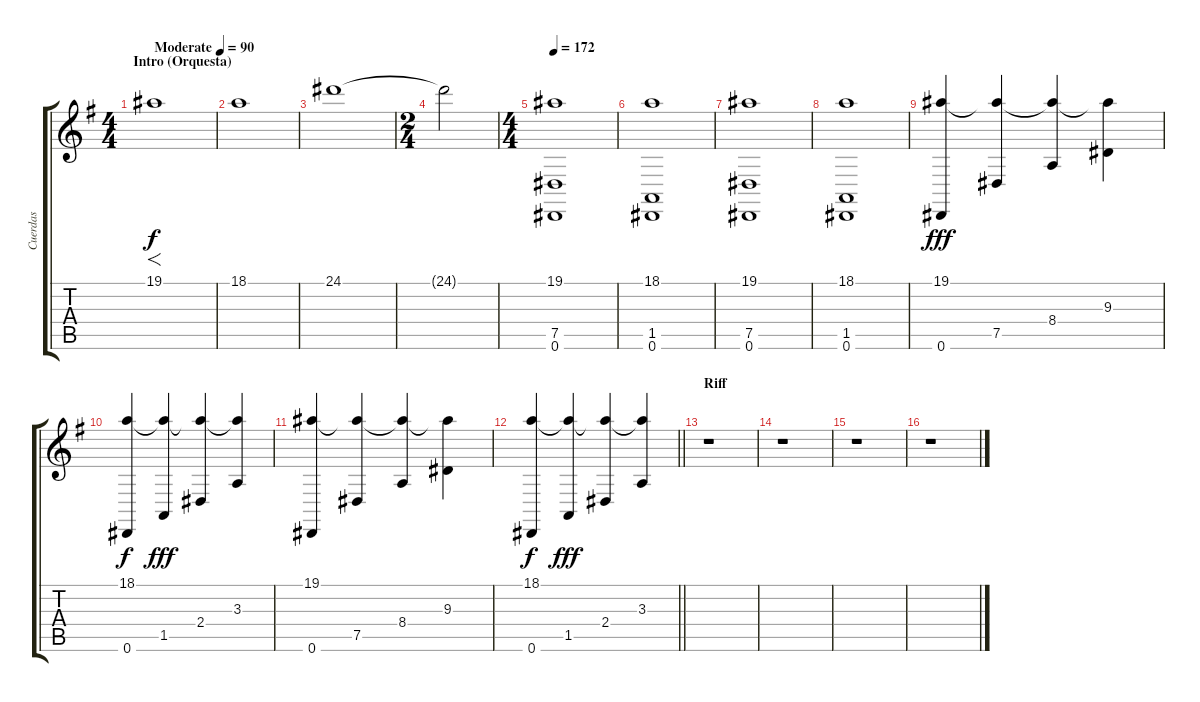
\track ("Cuerdas" "Cuerdas") {instrument stringensemble1}
\staff {score tabs}
\tuning (Eb4 Bb3 Gb3 Db3 Ab2 Eb2) {hide}
\ts (4 4)
\section ("" "Intro (Orquesta)")
\tempo (90 "Moderate")
\clef g2
\ks eminor
19.1.1{f dy f instrument stringensemble1} |
18.1.1 |
24.1.1 |
\ts (2 4)
24.1{t}.2 |
\ts (4 4)
\tempo 172
(19.1 7.5 0.6).1{volume 16} |
(18.1 1.5 0.6).1 |
(19.1 7.5 0.6).1 |
(18.1 1.5 0.6).1 |
(19.1 0.6).4{dy fff} (19.1{t} 7.5).4 (19.1{t} 8.4).4 (19.1{t} 9.3).4 |
(18.1 0.6).4{dy f} (18.1{t} 1.5).4{dy fff} (18.1{t} 2.4).4 (18.1{t} 3.3).4 |
(19.1 0.6).4 (19.1{t} 7.5).4 (19.1{t} 8.4).4 (19.1{t} 9.3).4 |
\barLineRight lightlight
(18.1 0.6).4{dy f} (18.1{t} 1.5).4{dy fff} (18.1{t} 2.4).4 (18.1{t} 3.3).4 |
\section ("" "Riff")
r.1 |
r.1 |
r.1 |
r.1
